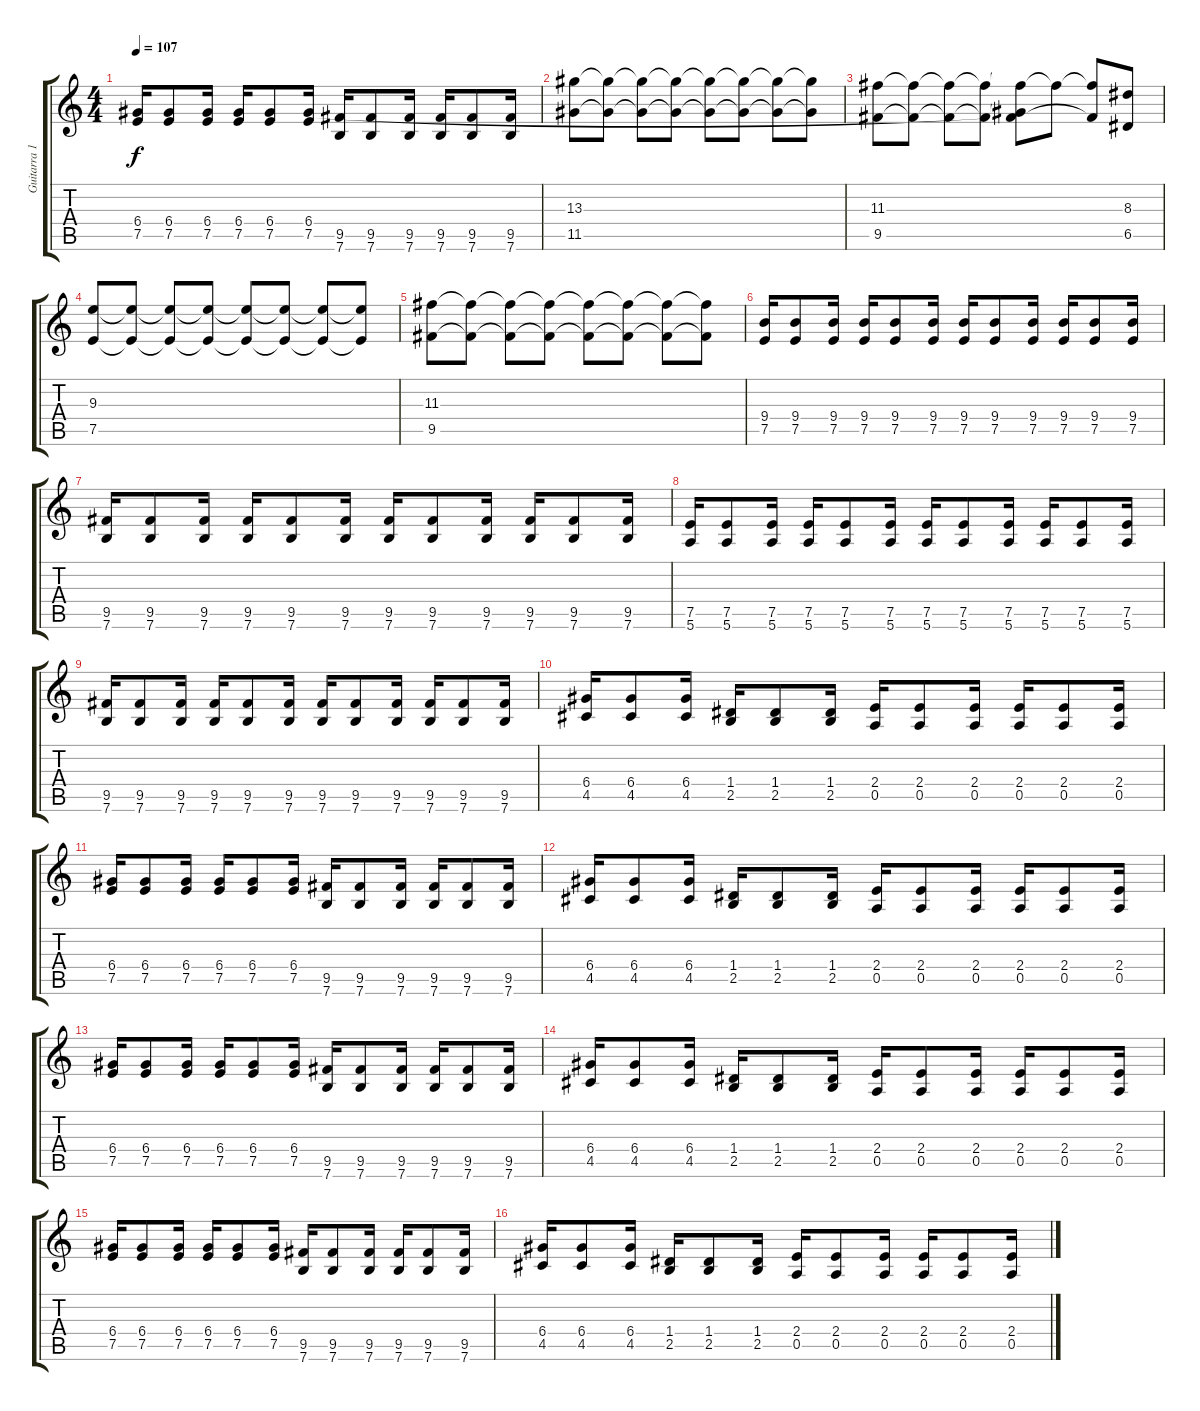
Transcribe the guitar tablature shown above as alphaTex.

\track ("Guitarra 1" "Guitarra 1") {instrument distortionguitar}
\staff {score tabs}
\tuning (E4 B3 G3 D3 A2 E2) {hide}
\ts (4 4)
\tempo 107
\clef g2
\ks c
(6.4 7.5).16{dy f} (6.4 7.5).8 (6.4 7.5).16 (6.4 7.5).16 (6.4 7.5).8 (6.4 7.5).16 (9.5 7.6).16 (9.5 7.6).8 (9.5 7.6).16 (9.5 7.6).16 (9.5 7.6).8 (9.5 7.6).16 |
(13.3 11.5).8 (13.3{t} 11.5{t}).8 (13.3{t} 11.5{t}).8{volume 13} (13.3{t} 11.5{t}).8{volume 13} (13.3{t} 11.5{t}).8{volume 13} (13.3{t} 11.5{t}).8{volume 12} (13.3{t} 11.5{t}).8{volume 12} (13.3{t} 11.5{t}).8{volume 11} |
(11.3 9.5).8 (11.3{t} 9.5{t}).8{volume 14} (11.3{t} 9.5{t}).8{volume 13} (11.3{t} 9.5{t}).8{volume 13} (11.3{t} 6.4{t} 9.5{t}).8{volume 13} 11.3{t}.8{volume 12} (11.3{t} 9.5{t}).8{volume 12} (8.3 6.5).8 |
(9.3 7.5).8 (9.3{t} 7.5{t}).8 (9.3{t} 7.5{t}).8{volume 13} (9.3{t} 7.5{t}).8{volume 13} (9.3{t} 7.5{t}).8{volume 13} (9.3{t} 7.5{t}).8{volume 12} (9.3{t} 7.5{t}).8{volume 12} (9.3{t} 7.5{t}).8{volume 11} |
(11.3 9.5).8 (11.3{t} 9.5{t}).8 (11.3{t} 9.5{t}).8{volume 13} (11.3{t} 9.5{t}).8{volume 13} (11.3{t} 9.5{t}).8{volume 13} (11.3{t} 9.5{t}).8{volume 12} (11.3{t} 9.5{t}).8{volume 12} (11.3{t} 9.5{t}).8{volume 11} |
(9.4 7.5).16 (9.4 7.5).8 (9.4 7.5).16 (9.4 7.5).16 (9.4 7.5).8 (9.4 7.5).16 (9.4 7.5).16 (9.4 7.5).8 (9.4 7.5).16 (9.4 7.5).16 (9.4 7.5).8 (9.4 7.5).16 |
(9.5 7.6).16 (9.5 7.6).8 (9.5 7.6).16 (9.5 7.6).16 (9.5 7.6).8 (9.5 7.6).16 (9.5 7.6).16 (9.5 7.6).8 (9.5 7.6).16 (9.5 7.6).16 (9.5 7.6).8 (9.5 7.6).16 |
(7.5 5.6).16 (7.5 5.6).8 (7.5 5.6).16 (7.5 5.6).16 (7.5 5.6).8 (7.5 5.6).16 (7.5 5.6).16 (7.5 5.6).8 (7.5 5.6).16 (7.5 5.6).16 (7.5 5.6).8 (7.5 5.6).16 |
(9.5 7.6).16 (9.5 7.6).8 (9.5 7.6).16 (9.5 7.6).16 (9.5 7.6).8 (9.5 7.6).16 (9.5 7.6).16 (9.5 7.6).8 (9.5 7.6).16 (9.5 7.6).16 (9.5 7.6).8 (9.5 7.6).16 |
(6.4 4.5).16 (6.4 4.5).8 (6.4 4.5).16 (1.4 2.5).16 (1.4 2.5).8 (1.4 2.5).16 (2.4 0.5).16 (2.4 0.5).8 (2.4 0.5).16 (2.4 0.5).16 (2.4 0.5).8 (2.4 0.5).16 |
(6.4 7.5).16 (6.4 7.5).8 (6.4 7.5).16 (6.4 7.5).16 (6.4 7.5).8 (6.4 7.5).16 (9.5 7.6).16 (9.5 7.6).8 (9.5 7.6).16 (9.5 7.6).16 (9.5 7.6).8 (9.5 7.6).16 |
(6.4 4.5).16 (6.4 4.5).8 (6.4 4.5).16 (1.4 2.5).16 (1.4 2.5).8 (1.4 2.5).16 (2.4 0.5).16 (2.4 0.5).8 (2.4 0.5).16 (2.4 0.5).16 (2.4 0.5).8 (2.4 0.5).16 |
(6.4 7.5).16 (6.4 7.5).8 (6.4 7.5).16 (6.4 7.5).16 (6.4 7.5).8 (6.4 7.5).16 (9.5 7.6).16 (9.5 7.6).8 (9.5 7.6).16 (9.5 7.6).16 (9.5 7.6).8 (9.5 7.6).16 |
(6.4 4.5).16 (6.4 4.5).8 (6.4 4.5).16 (1.4 2.5).16 (1.4 2.5).8 (1.4 2.5).16 (2.4 0.5).16 (2.4 0.5).8 (2.4 0.5).16 (2.4 0.5).16 (2.4 0.5).8 (2.4 0.5).16 |
(6.4 7.5).16 (6.4 7.5).8 (6.4 7.5).16 (6.4 7.5).16 (6.4 7.5).8 (6.4 7.5).16 (9.5 7.6).16 (9.5 7.6).8 (9.5 7.6).16 (9.5 7.6).16 (9.5 7.6).8 (9.5 7.6).16 |
(6.4 4.5).16 (6.4 4.5).8 (6.4 4.5).16 (1.4 2.5).16 (1.4 2.5).8 (1.4 2.5).16 (2.4 0.5).16 (2.4 0.5).8 (2.4 0.5).16 (2.4 0.5).16 (2.4 0.5).8 (2.4 0.5).16
